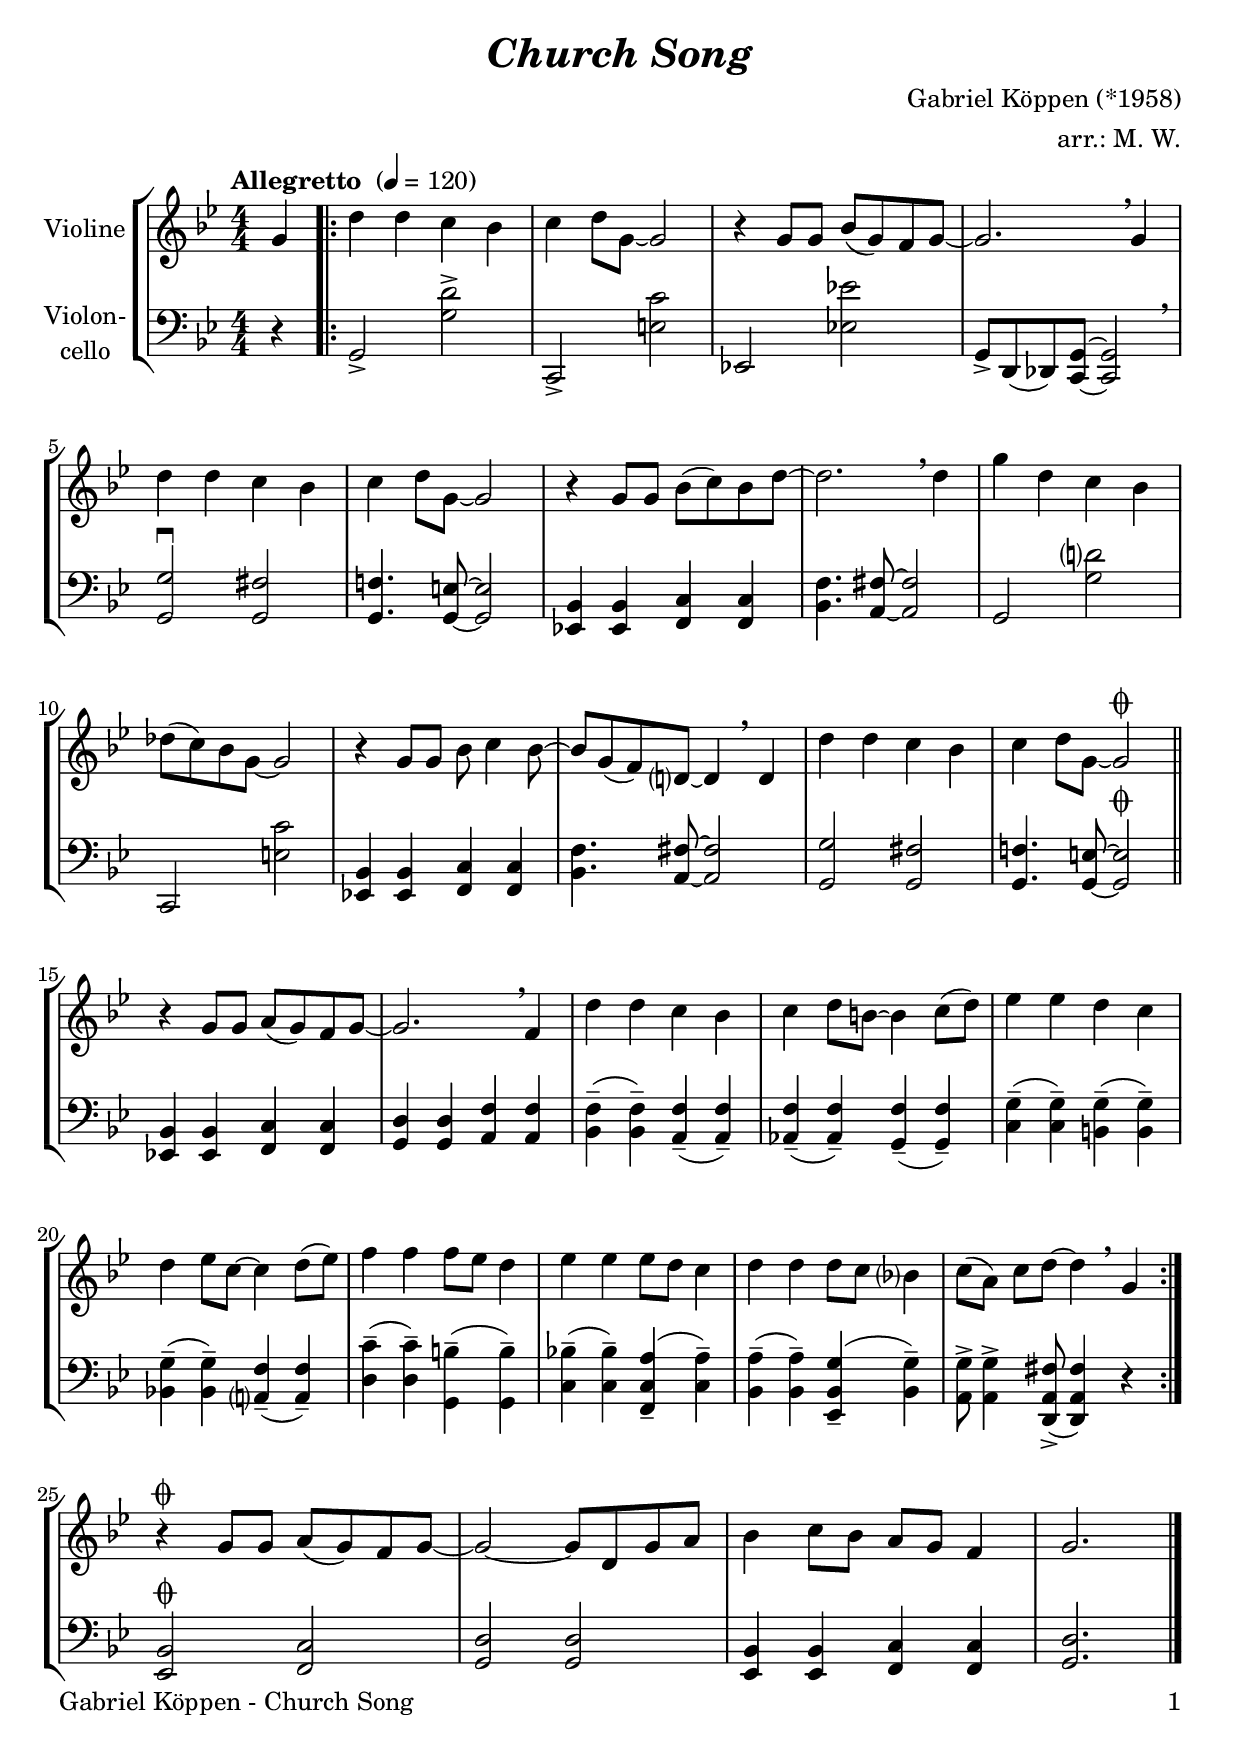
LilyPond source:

\version "2.20.2"
\include "deutsch.ly"

#(set-global-staff-size 22)

\header {
  title     = \markup \bold \italic "Church Song"
  composer  = "Gabriel Köppen (*1958)"
  arranger  = "arr.: M. W."
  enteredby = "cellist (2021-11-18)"
%  piece     = ""
}

voiceconsts = {
 \key g \minor
 \time 4/4
 \clef "treble"
 \numericTimeSignature
% \compressEmptyMeasures
% Set default beaming for all staves
%  \set Timing.beamExceptions = #'()
%  \set Timing.baseMoment     = #(ly:make-moment 1 4)
%  \set Timing.beatStructure  = #'(1 1 1)
  \tempo "Allegretto " 4=120
}

mivl = "violin"
mivc = "cello"

cresc = \markup \italic "cresc."
fmarc = \markup { \dynamic f \bold \italic " marcato" }

va = \relative c'' {
  \voiceconsts

  \partial 4 g4
  
  \repeat volta 2 {
    d' d c b
    c d8 g,~ g2
    r4 g8 g b( g) f g~
    g2. \breathe g4
    d' d c b

    c d8 g,~ g2
    r4 g8 g b( c) b d~
    d2. \breathe d4
    g d c b
    des8( c) b g~ g2

    r4 g8 g b c4 b8~
    b g( f) d?~ d4 \breathe d
    d' d c b
    c d8 g,~ g2 \coda \bar "||"
    r4 g8 g a( g) f g~

    g2. \breathe f4
    d' d c b
    c d8 h~ h4 c8( d)
    es4 es d c
    d es8 c~ c4 d8( es)

    f4 f f8 es d4
    es es es8 d c4
    d d d8 c b?4
    c8( a) c[ d]~ d4 \breathe g,4
  } \break

  r\coda g8 g a( g) f g~
  g2~ g8 d g a
  b4 c8 b a g f4
  g2. \bar "|."
}

vb = \relative c {
  \voiceconsts
  \clef "bass"
  
  \partial 4 r4
  \repeat volta 2 {
    g2-> <g' d'>->
    c,,-> <e' c'>
    es,! <es'! es'!>
    g,8-> d( des) <c g'>~ <c g'>2 \breathe
    <g' g'>\downbow <g fis'>

    <g f'!>4. <g e'>8~ <g e'>2
    <es! b'>4 <es b'> <f c'> <f c'>
    <b f'>4. <a fis'>8~ <a fis'>2
    g <g' d'?>
    c,, <e' c'>

    <es,! b'>4 <es b'> <f c'> <f c'>
    <b f'>4. <a fis'>8~ <a fis'>2
    <g g'> <g fis'>
    <g f'!>4. <g e'>8~ <g e'>2\coda \bar "||"
    <es! b'>4 <es b'> <f c'> <f c'>

    <g d'> <g d'> <a f'> <a f'>
    <b f'>(-- <b f'>)-- <a f'>(-- <a f'>)--
    <as f'>(-- <as f'>)-- <g f'>(-- <g f'>)--
    <c g'>(-- <c g'>)-- <h g'>(-- <h g'>)--
    <b! g'>(-- <b g'>)-- <a? f'>(-- <a f'>)--

    <d c'>(-- <d c'>)-- <g, h'>(-- <g h'>)--
    <c b'!>(-- <c b'>)-- <f, c' a'>(-- <c' a'>)--
    <b a'>(-- <b a'>)-- <es, b' g'>(-- <b' g'>)--
    <a g'>8-> <a g'>4-> <d, a' fis'>8(-> <d a' fis'>4) r
  } \break

  <es b'>2\coda <f c'>2
  <g d'> <g d'>
  <es b'>4 <es b'> <f c'> <f c'>
  <g d'>2. \bar "|."
}


music = \new StaffGroup <<
      \new Staff {
        \set Staff.midiInstrument = \mivl
        \set Staff.instrumentName = \markup \center-column { "Violine" }
        \transpose g g { \va }
      }

      \new Staff {
        \set Staff.midiInstrument = \mivc
        \set Staff.instrumentName = \markup \center-column { "Violon-" "cello" }
        \transpose g g { \vb }
      }      
>>

\book {
   \paper {
    print-page-number = ##t
    print-first-page-number = ##t
    ragged-last-bottom = ##f
    oddHeaderMarkup = \markup \null
    evenHeaderMarkup = \markup \null
    oddFooterMarkup = \markup {
      \fill-line {
        \on-the-fly #print-page-number-check-first
        "Gabriel Köppen - Church Song" \fromproperty #'page:page-number-string
      }
    }
    evenFooterMarkup = \oddFooterMarkup
  } \score {
    \music
    \layout {}
  }

  \score {
    \unfoldRepeats \music

    \midi {
      \context {
        \Score
      }
    }
  }
}
